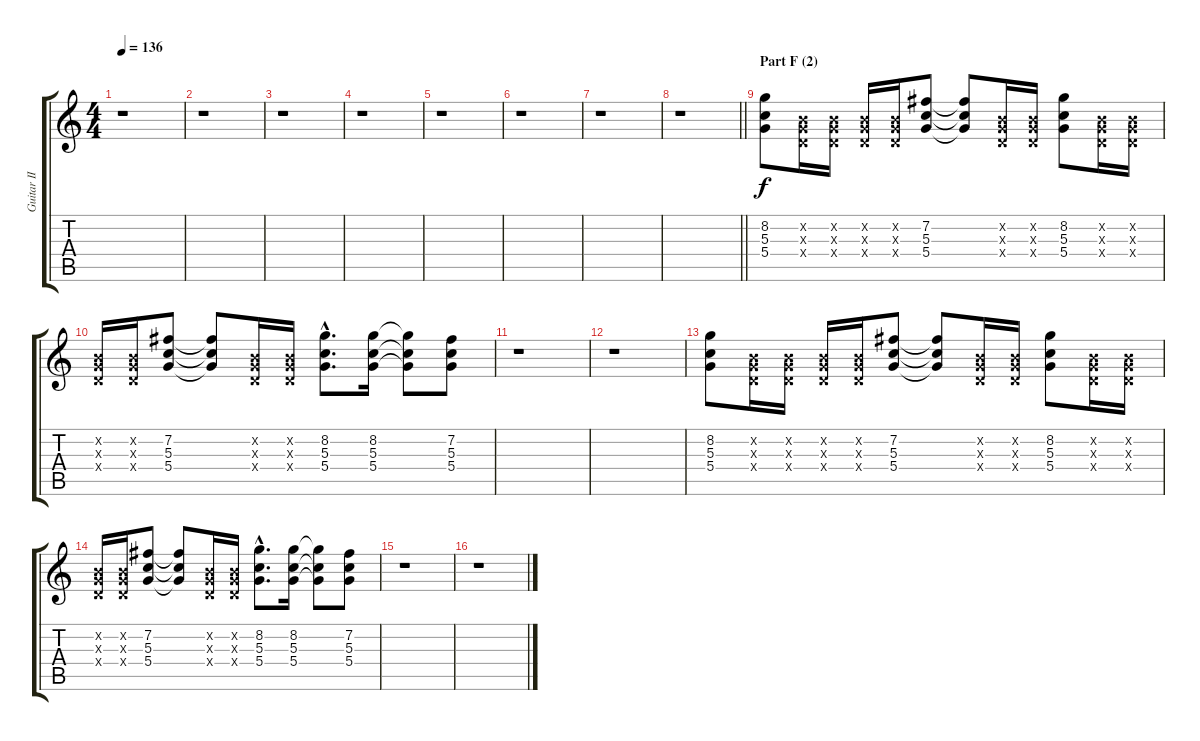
\track ("Guitar II (Kazuma)" "Guitar II ") {instrument distortionguitar}
\staff {score tabs}
\tuning (E4 B3 G3 D3 A2 E2) {hide}
\ts (4 4)
\tempo 136
\clef g2
\ks c
r.1{dy f} |
r.1 |
r.1 |
r.1 |
r.1 |
r.1 |
r.1 |
\barLineRight lightlight
r.1 |
\section ("" "Part F (2)")
(8.2 5.3 5.4).8 (0.2{x} 0.3{x} 0.4{x}).16 (0.2{x} 0.3{x} 0.4{x}).16 (0.2{x} 0.3{x} 0.4{x}).16 (0.2{x} 0.3{x} 0.4{x}).16 (7.2 5.3 5.4).8 (7.2{t} 5.3{t} 5.4{t}).8 (0.2{x} 0.3{x} 0.4{x}).16 (0.2{x} 0.3{x} 0.4{x}).16 (8.2 5.3 5.4).8 (0.2{x} 0.3{x} 0.4{x}).16 (0.2{x} 0.3{x} 0.4{x}).16 |
(0.2{x} 0.3{x} 0.4{x}).16 (0.2{x} 0.3{x} 0.4{x}).16 (7.2 5.3 5.4).8 (7.2{t} 5.3{t} 5.4{t}).8 (0.2{x} 0.3{x} 0.4{x}).16 (0.2{x} 0.3{x} 0.4{x}).16 (8.2{hac} 5.3{hac} 5.4{hac}).8{d} (8.2 5.3 5.4).16 (8.2{t} 5.3{t} 5.4{t}).8 (7.2 5.3 5.4).8 |
r.1 |
r.1 |
(8.2 5.3 5.4).8 (0.2{x} 0.3{x} 0.4{x}).16 (0.2{x} 0.3{x} 0.4{x}).16 (0.2{x} 0.3{x} 0.4{x}).16 (0.2{x} 0.3{x} 0.4{x}).16 (7.2 5.3 5.4).8 (7.2{t} 5.3{t} 5.4{t}).8 (0.2{x} 0.3{x} 0.4{x}).16 (0.2{x} 0.3{x} 0.4{x}).16 (8.2 5.3 5.4).8 (0.2{x} 0.3{x} 0.4{x}).16 (0.2{x} 0.3{x} 0.4{x}).16 |
(0.2{x} 0.3{x} 0.4{x}).16 (0.2{x} 0.3{x} 0.4{x}).16 (7.2 5.3 5.4).8 (7.2{t} 5.3{t} 5.4{t}).8 (0.2{x} 0.3{x} 0.4{x}).16 (0.2{x} 0.3{x} 0.4{x}).16 (8.2{hac} 5.3{hac} 5.4{hac}).8{d} (8.2 5.3 5.4).16 (8.2{t} 5.3{t} 5.4{t}).8 (7.2 5.3 5.4).8 |
r.1 |
r.1
